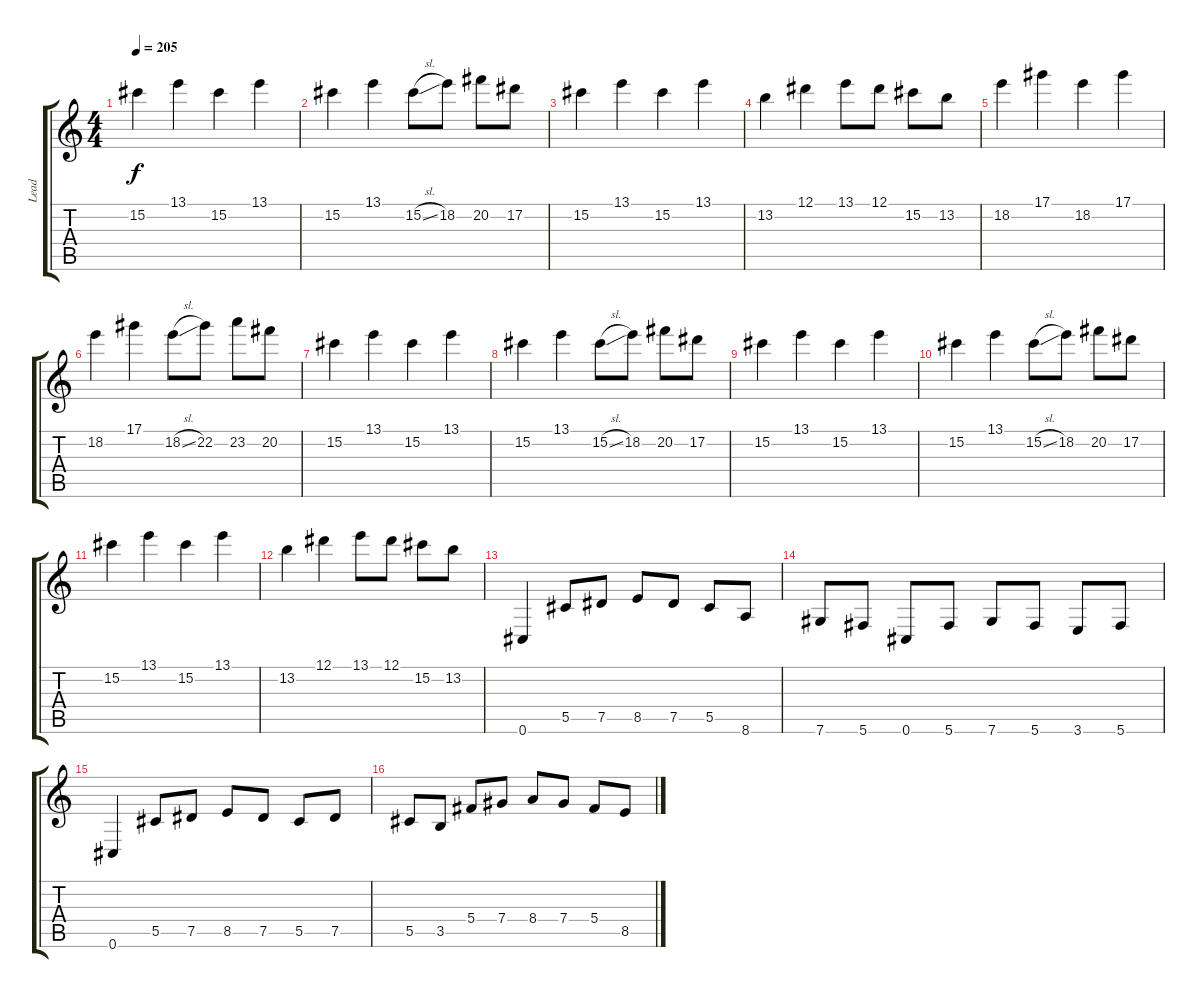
\track ("Lead" "Lead") {instrument distortionguitar}
\staff {score tabs}
\tuning (Eb4 Bb3 Gb3 Db3 Ab2 Db2) {hide}
\ts (4 4)
\tempo 205
\clef g2
\ks c
15.2.4{dy f} 13.1.4 15.2.4 13.1.4 |
15.2.4 13.1.4 15.2{sl}.8 18.2.8 20.2.8 17.2.8 |
15.2.4 13.1.4 15.2.4 13.1.4 |
13.2.4 12.1.4 13.1.8 12.1.8 15.2.8 13.2.8 |
18.2.4 17.1.4 18.2.4 17.1.4 |
18.2.4 17.1.4 18.2{sl}.8 22.2.8 23.2.8 20.2.8 |
15.2.4 13.1.4 15.2.4 13.1.4 |
15.2.4 13.1.4 15.2{sl}.8 18.2.8 20.2.8 17.2.8 |
15.2.4 13.1.4 15.2.4 13.1.4 |
15.2.4 13.1.4 15.2{sl}.8 18.2.8 20.2.8 17.2.8 |
15.2.4 13.1.4 15.2.4 13.1.4 |
13.2.4 12.1.4 13.1.8 12.1.8 15.2.8 13.2.8 |
0.6.4 5.5.8 7.5.8 8.5.8 7.5.8 5.5.8 8.6.8 |
7.6.8 5.6.8 0.6.8 5.6.8 7.6.8 5.6.8 3.6.8 5.6.8 |
0.6.4 5.5.8 7.5.8 8.5.8 7.5.8 5.5.8 7.5.8 |
5.5.8 3.5.8 5.4.8 7.4.8 8.4.8 7.4.8 5.4.8 8.5.8
